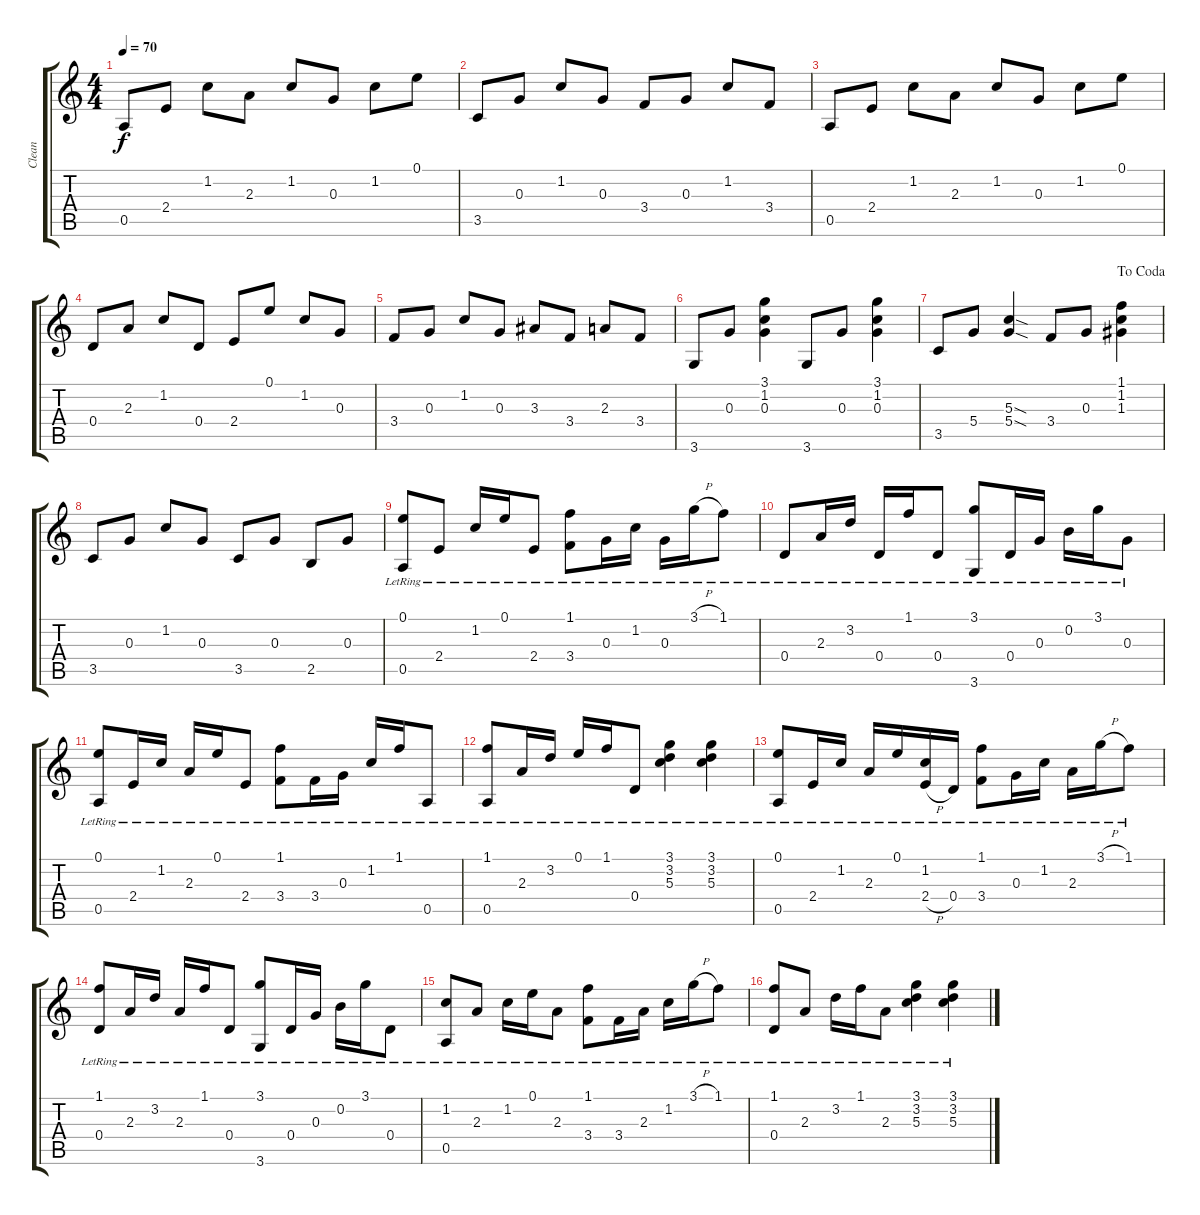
\track ("Clean" "Clean") {instrument electricguitarclean}
\staff {score tabs}
\tuning (E4 B3 G3 D3 A2 E2) {hide}
\ts (4 4)
\tempo 70
\clef g2
\ks c
0.5.8{dy f} 2.4.8 1.2.8 2.3.8 1.2.8 0.3.8 1.2.8 0.1.8 |
3.5.8 0.3.8 1.2.8 0.3.8 3.4.8 0.3.8 1.2.8 3.4.8 |
0.5.8 2.4.8 1.2.8 2.3.8 1.2.8 0.3.8 1.2.8 0.1.8 |
0.4.8 2.3.8 1.2.8 0.4.8 2.4.8 0.1.8 1.2.8 0.3.8 |
3.4.8 0.3.8 1.2.8 0.3.8 3.3.8 3.4.8 2.3.8 3.4.8 |
3.6.8 0.3.8 (3.1 1.2 0.3).4 3.6.8 0.3.8 (3.1 1.2 0.3).4 |
\jump dacoda
3.5.8 5.4.8 (5.3{sod} 5.4{sod}).4 3.4.8 0.3.8 (1.1 1.2 1.3).4 |
3.5.8 0.3.8 1.2.8 0.3.8 3.5.8 0.3.8 2.5.8 0.3.8 |
(0.1{lr} 0.5{lr}).8 2.4{lr}.8 1.2{lr}.16 0.1{lr}.16 2.4{lr}.8 (1.1{lr} 3.4{lr}).8 0.3{lr}.16 1.2{lr}.16 0.3{lr}.16 3.1{h lr}.16 1.1{lr}.8 |
0.4{lr}.8 2.3{lr}.16 3.2{lr}.16 0.4{lr}.16 1.1{lr}.16 0.4{lr}.8 (3.1{lr} 3.6{lr}).8 0.4{lr}.16 0.3{lr}.16 0.2{lr}.16 3.1{lr}.16 0.3{lr}.8 |
(0.1{lr} 0.5{lr}).8 2.4{lr}.16 1.2{lr}.16 2.3{lr}.16 0.1{lr}.16 2.4{lr}.8 (1.1{lr} 3.4{lr}).8 3.4{lr}.16 0.3{lr}.16 1.2{lr}.16 1.1{lr}.16 0.5{lr}.8 |
(1.1{lr} 0.5{lr}).8 2.3{lr}.16 3.2{lr}.16 0.1{lr}.16 1.1{lr}.16 0.4{lr}.8 (3.1{lr} 3.2{lr} 5.3{lr}).4 (3.1{lr} 3.2{lr} 5.3{lr}).4 |
(0.1{lr} 0.5{lr}).8 2.4{lr}.16 1.2{lr}.16 2.3{lr}.16 0.1{lr}.16 (1.2{lr} 2.4{h lr}).16 0.4{lr}.16 (1.1{lr} 3.4{lr}).8 0.3{lr}.16 1.2{lr}.16 2.3{lr}.16 3.1{h lr}.16 1.1{lr}.8 |
(1.1{lr} 0.4{lr}).8 2.3{lr}.16 3.2{lr}.16 2.3{lr}.16 1.1{lr}.16 0.4{lr}.8 (3.1{lr} 3.6{lr}).8 0.4{lr}.16 0.3{lr}.16 0.2{lr}.16 3.1{lr}.16 0.4{lr}.8 |
(1.2{lr} 0.5{lr}).8 2.3{lr}.8 1.2{lr}.16 0.1{lr}.16 2.3{lr}.8 (1.1{lr} 3.4{lr}).8 3.4{lr}.16 2.3{lr}.16 1.2{lr}.16 3.1{h lr}.16 1.1{lr}.8 |
(1.1{lr} 0.4{lr}).8 2.3{lr}.8 3.2{lr}.16 1.1{lr}.16 2.3{lr}.8 (3.1{lr} 3.2{lr} 5.3{lr}).4 (3.1{lr} 3.2{lr} 5.3{lr}).4
